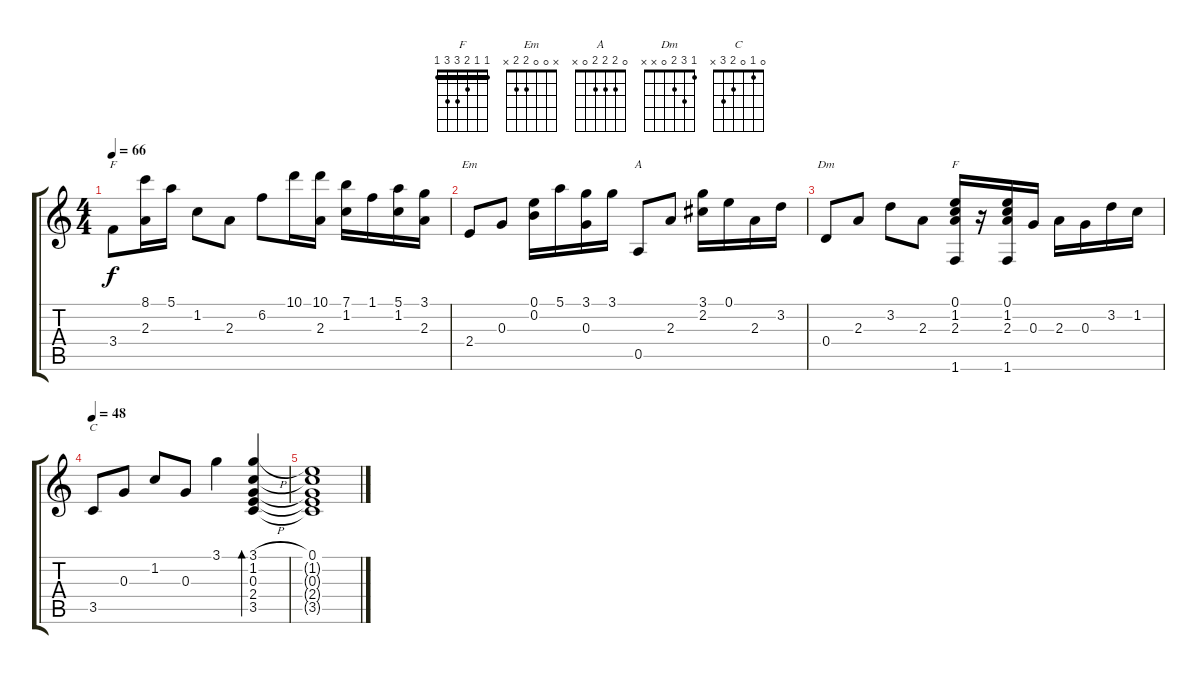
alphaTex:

\track "" {instrument acousticguitarnylon}
\staff {score tabs}
\tuning (E4 B3 G3 D3 A2 E2) {hide}
\chord ("F" 1 1 2 3 x x) {barre 1}
\chord ("Em" x 0 0 2 2 x)
\chord ("A" 0 2 2 2 0 x)
\chord ("Dm" 1 3 2 0 x x)
\chord ("F" 1 1 2 3 3 1) {barre 1}
\chord ("C" 0 1 0 2 3 x)
\ts (4 4)
\tempo 66
\clef g2
\ks c
3.4.8{ch "F" dy f} (8.1 2.3).16 5.1.16 1.2.8 2.3.8 6.2.8 10.1.16 (10.1 2.3).16 (7.1 1.2).16 1.1.16 (5.1 1.2).16 (3.1 2.3).16 |
2.4.8{ch "Em"} 0.3.8 (0.1 0.2).16 5.1.16 (3.1 0.3).16 3.1.16 0.5.8{ch "A"} 2.3.8 (3.1 2.2).16 0.1.16 2.3.16 3.2.16 |
0.4.8{ch "Dm"} 2.3.8 3.2.8 2.3.8 (0.1 1.2 2.3 1.6).16{ch "F"} r.16 (0.1 1.2 2.3 1.6).16 0.3.16 2.3.16 0.3.16 3.2.16 1.2.16 |
\tempo 48
3.5.8{ch "C"} 0.3.8 1.2.8 0.3.8 3.1.4 (3.1{h} 1.2 0.3 2.4 3.5).4{bd 480} |
(0.1 1.2{t} 0.3{t} 2.4{t} 3.5{t}).1
